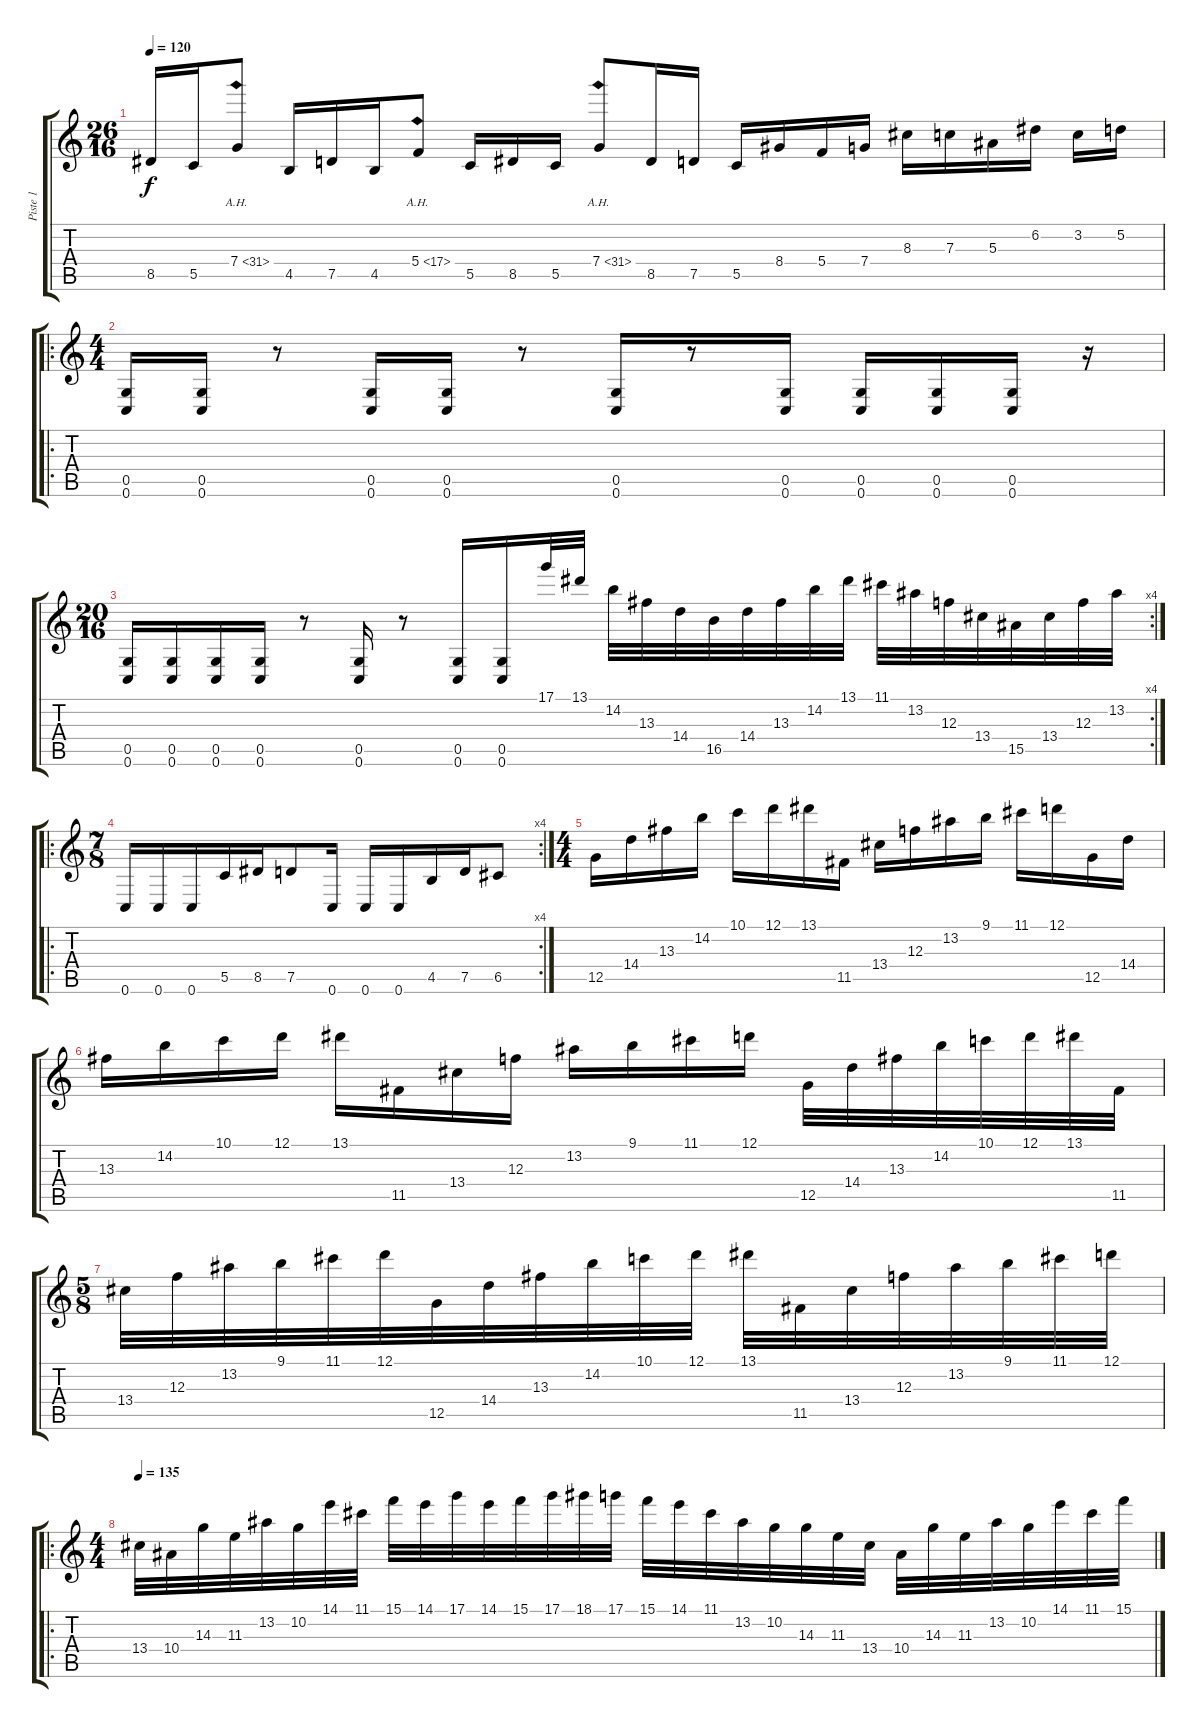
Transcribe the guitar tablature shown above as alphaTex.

\track ("Piste 1" "Piste 1") {instrument distortionguitar}
\staff {score tabs}
\tuning (D4 A3 F3 C3 G2 C2) {hide}
\ts (26 16)
\tempo 120
\clef g2
\ks c
8.5.16{dy f} 5.5.16 7.4{ah 24}.8 4.5.16 7.5.16 4.5.16 5.4{ah 12}.8 5.5.16 8.5.16 5.5.16 7.4{ah 24}.8 8.5.16 7.5.16 5.5.16 8.4.16 5.4.16 7.4.16 8.3.16 7.3.16 5.3.16 6.2.16 3.2.16 5.2.16 |
\ro
\ts (4 4)
(0.5 0.6).16 (0.5 0.6).16 r.8 (0.5 0.6).16 (0.5 0.6).16 r.8 (0.5 0.6).16 r.8 (0.5 0.6).16 (0.5 0.6).16 (0.5 0.6).16 (0.5 0.6).16 r.16 |
\rc 4
\ts (20 16)
(0.5 0.6).16 (0.5 0.6).16 (0.5 0.6).16 (0.5 0.6).16 r.8 (0.5 0.6).16 r.8 (0.5 0.6).16 (0.5 0.6).16 17.1.32 13.1.32 14.2.32 13.3.32 14.4.32 16.5.32 14.4.32 13.3.32 14.2.32 13.1.32 11.1.32 13.2.32 12.3.32 13.4.32 15.5.32 13.4.32 12.3.32 13.2.32 |
\ro
\rc 4
\ts (7 8)
0.6.16 0.6.16 0.6.16 5.5.16 8.5.16 7.5.8 0.6.16 0.6.16 0.6.16 4.5.16 7.5.16 6.5.8 |
\ts (4 4)
12.5.16 14.4.16 13.3.16 14.2.16 10.1.16 12.1.16 13.1.16 11.5.16 13.4.16 12.3.16 13.2.16 9.1.16 11.1.16 12.1.16 12.5.16 14.4.16 |
13.3.16 14.2.16 10.1.16 12.1.16 13.1.16 11.5.16 13.4.16 12.3.16 13.2.16 9.1.16 11.1.16 12.1.16 12.5.32 14.4.32 13.3.32 14.2.32 10.1.32 12.1.32 13.1.32 11.5.32 |
\ts (5 8)
13.4.32 12.3.32 13.2.32 9.1.32 11.1.32 12.1.32 12.5.32 14.4.32 13.3.32 14.2.32 10.1.32 12.1.32 13.1.32 11.5.32 13.4.32 12.3.32 13.2.32 9.1.32 11.1.32 12.1.32 |
\ro
\ts (4 4)
\tempo 135
13.4.32 10.4.32 14.3.32 11.3.32 13.2.32 10.2.32 14.1.32 11.1.32 15.1.32 14.1.32 17.1.32 14.1.32 15.1.32 17.1.32 18.1.32 17.1.32 15.1.32 14.1.32 11.1.32 13.2.32 10.2.32 14.3.32 11.3.32 13.4.32 10.4.32 14.3.32 11.3.32 13.2.32 10.2.32 14.1.32 11.1.32 15.1.32
